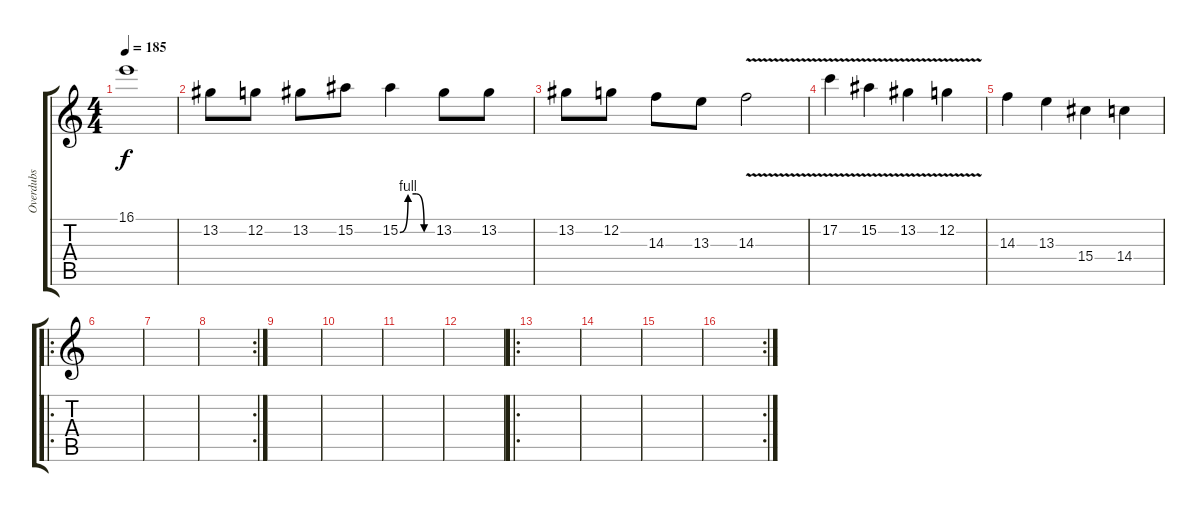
\track ("Overdubs" "Overdubs") {instrument distortionguitar}
\staff {score tabs}
\tuning (C4 G3 Eb3 Bb2 F2 C2) {hide}
\ts (4 4)
\tempo 185
\clef g2
\ks c
16.1{t}.1{dy f} |
13.2.8 12.2.8 13.2.8 15.2.8 15.2{be (custom 0 0 15 4 30 4 45 0 60 0)}.4 13.2.8 13.2.8 |
13.2.8 12.2.8 14.3.8 13.3.8 14.3{v}.2 |
17.2{v}.4 15.2{v}.4 13.2{v}.4 12.2{v}.4 |
14.3.4 13.3.4 15.4.4 14.4.4 |
\ro
|
|
\rc 2
|
|
|
|
|
\ro
|
|
|
\rc 2
